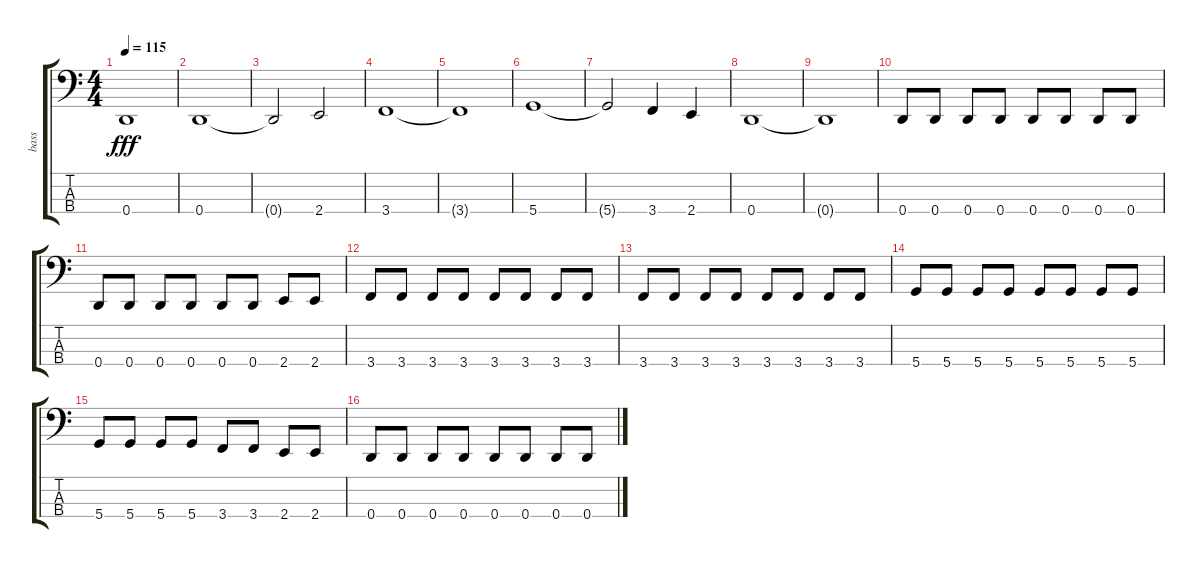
\track ("bass" "bass") {instrument electricbassfinger}
\staff {score tabs}
\tuning (F2 C2 G1 D1) {hide}
\ts (4 4)
\tempo 115
\clef f4
\ks c
0.4{t}.1{dy fff} |
0.4.1 |
0.4{t}.2 2.4.2 |
3.4.1 |
3.4{t}.1 |
5.4.1 |
5.4{t}.2 3.4.4 2.4.4 |
0.4.1 |
0.4{t}.1 |
0.4.8 0.4.8 0.4.8 0.4.8 0.4.8 0.4.8 0.4.8 0.4.8 |
0.4.8 0.4.8 0.4.8 0.4.8 0.4.8 0.4.8 2.4.8 2.4.8 |
3.4.8 3.4.8 3.4.8 3.4.8 3.4.8 3.4.8 3.4.8 3.4.8 |
3.4.8 3.4.8 3.4.8 3.4.8 3.4.8 3.4.8 3.4.8 3.4.8 |
5.4.8 5.4.8 5.4.8 5.4.8 5.4.8 5.4.8 5.4.8 5.4.8 |
5.4.8 5.4.8 5.4.8 5.4.8 3.4.8 3.4.8 2.4.8 2.4.8 |
0.4.8 0.4.8 0.4.8 0.4.8 0.4.8 0.4.8 0.4.8 0.4.8
